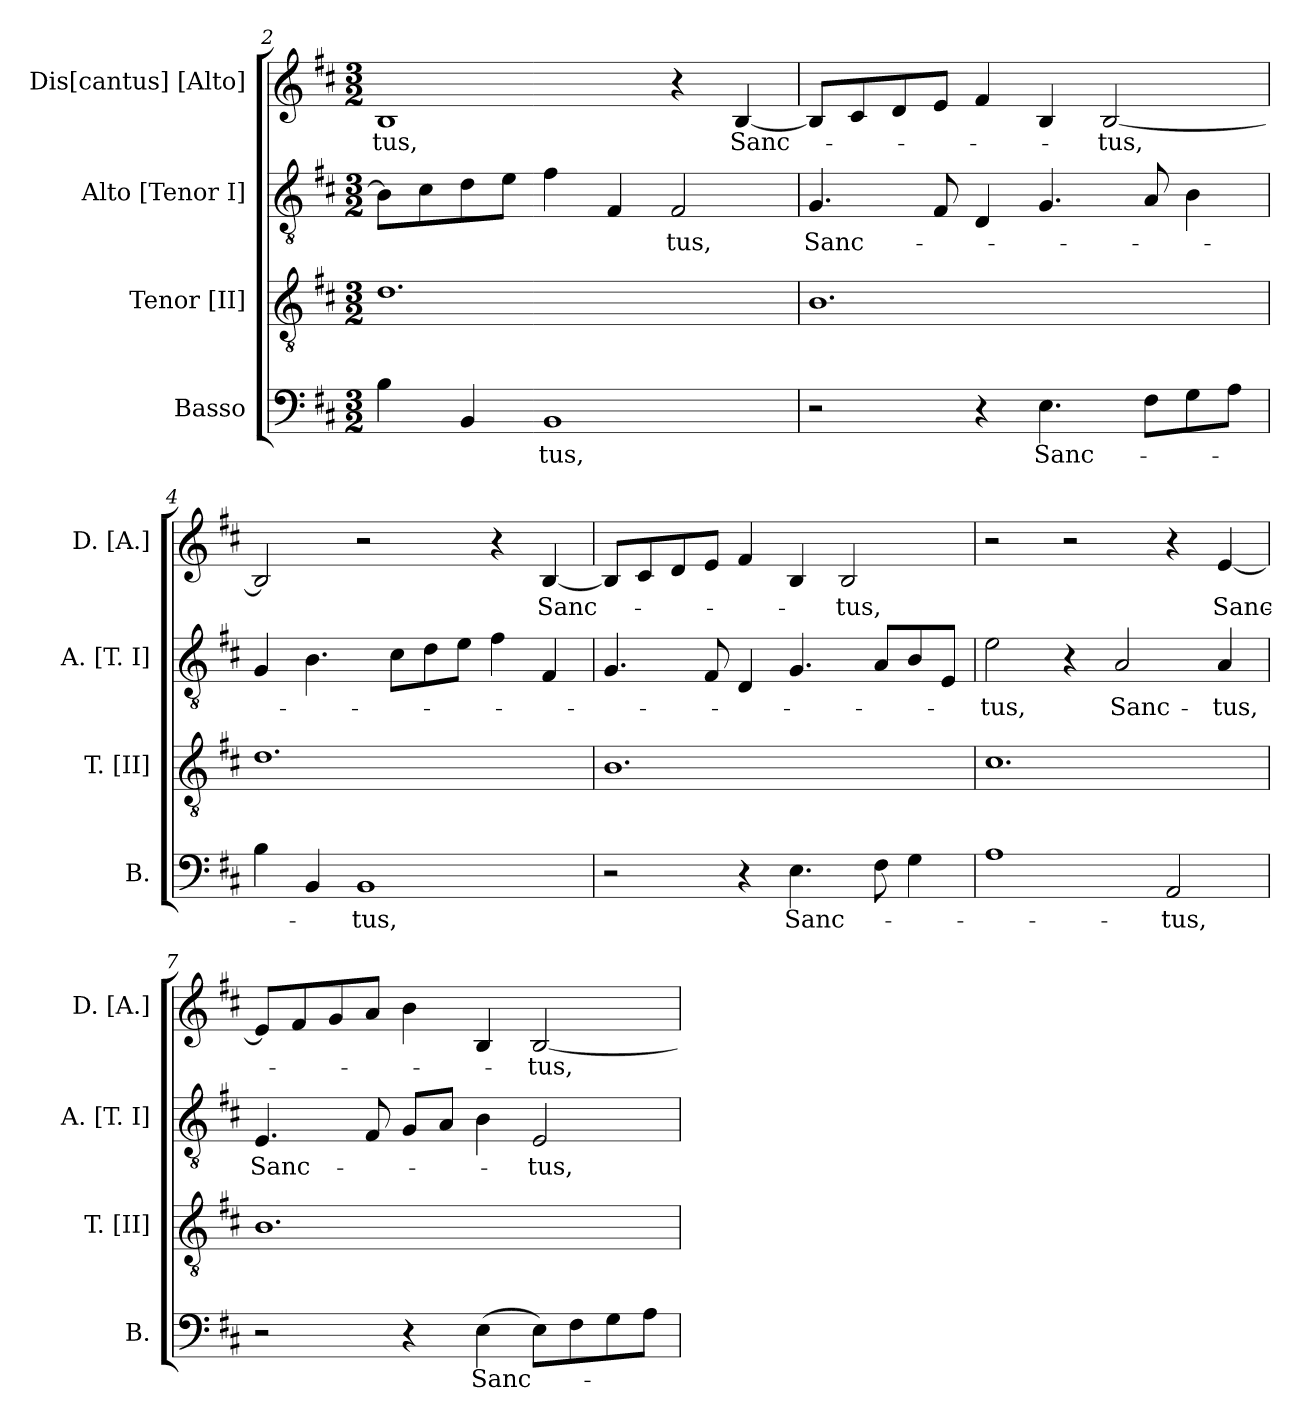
**kern	**text	**kern	**kern	**text	**kern	**text
*part4	*part4	*part3	*part2	*part2	*part1	*part1
*staff4	*staff4	*staff3	*staff2	*staff2	*staff1	*staff1
*I"Basso	*	*I"Tenor [II]	*I"Alto [Tenor I]	*	*I"Dis[cantus] [Alto]	*
*I'B.	*	*I'T. [II]	*I'A. [T. I]	*	*I'D. [A.]	*
*clefF4	*	*clefGv2	*clefGv2	*	*clefG2	*
*	*	*ITrd7c12	*ITrd7c12	*	*	*
*k[f#c#]	*	*k[f#c#]	*k[f#c#]	*	*k[f#c#]	*
*D:	*	*D:	*D:	*	*D:	*
*M3/2	*	*M3/2	*M3/2	*	*M3/2	*
=2	=2	=2	=2	=2	=2	=2
!	!	!	!	!	!	!LO:LY:b:color=#000000
4Bi\	.	1.Di	8BBi\L]	.	1Bi	-tus,
.	.	.	8C#i\	.	.	.
4BBi/	.	.	8Di\	.	.	.
.	.	.	8Ei\J	.	.	.
!	!LO:LY:b:color=#000000	!	!	!	!	!
1BBi	-tus,	.	4F#i\	.	.	.
.	.	.	4FF#i/	.	.	.
!	!	!	!	!LO:LY:b:color=#000000	!	!
.	.	.	2FF#i/	-tus,	4r	.
!	!	!	!	!	!	!LO:LY:b:color=#000000
.	.	.	.	.	[<4Bi/	Sanc-
=3	=3	=3	=3	=3	=3	=3
!	!	!	!	!LO:LY:b:color=#000000	!	!
2r	.	1.BBi	4.GGi/	Sanc-	8Bi/L]	.
.	.	.	.	.	8c#i/	.
.	.	.	.	.	8di/	.
.	.	.	8FF#i/	.	8ei/J	.
4r	.	.	4DDi/	.	4f#i/	.
!	!LO:LY:b:color=#000000	!	!	!	!	!
4.Ei\	Sanc-	.	4.GGi/	.	4Bi/	.
!	!	!	!	!	!	!LO:LY:b:color=#000000
.	.	.	.	.	[<2Bi/	-tus,
8F#i\L	.	.	8AAi/	.	.	.
8Gi\	.	.	4BBi\	.	.	.
8Ai\J	.	.	.	.	.	.
=4	=4	=4	=4	=4	=4	=4
4Bi\	.	1.Di	4GGi/	.	2Bi/]	.
4BBi/	.	.	4.BBi\	.	.	.
!	!LO:LY:b:color=#000000	!	!	!	!	!
1BBi	-tus,	.	.	.	2r	.
.	.	.	8C#i\L	.	.	.
.	.	.	8Di\	.	.	.
.	.	.	8Ei\J	.	.	.
.	.	.	4F#i\	.	4r	.
!	!	!	!	!	!	!LO:LY:b:color=#000000
.	.	.	4FF#i/	.	[<4Bi/	Sanc-
!!LO:LB:g=z
=5	=5	=5	=5	=5	=5	=5
2r	.	1.BBi	4.GGi/	.	8Bi/L]	.
.	.	.	.	.	8c#i/	.
.	.	.	.	.	8di/	.
.	.	.	8FF#i/	.	8ei/J	.
4r	.	.	4DDi/	.	4f#i/	.
!	!LO:LY:b:color=#000000	!	!	!	!	!
4.Ei\	Sanc-	.	4.GGi/	.	4Bi/	.
!	!	!	!	!	!	!LO:LY:b:color=#000000
.	.	.	.	.	2Bi/	-tus,
8F#i\	.	.	8AAi/L	.	.	.
4Gi\	.	.	8BBi/	.	.	.
.	.	.	8EEi/J	.	.	.
=6	=6	=6	=6	=6	=6	=6
!	!	!	!	!LO:LY:b:color=#000000	!	!
1Ai	.	1.C#i	2Ei\	-tus,	2r	.
.	.	.	4r	.	2r	.
!	!	!	!	!LO:LY:b:color=#000000	!	!
.	.	.	2AAi/	Sanc-	.	.
!	!LO:LY:b:color=#000000	!	!	!	!	!
2AAi/	-tus,	.	.	.	4r	.
!	!	!	!	!LO:LY:b:color=#000000	!	!
!	!	!	!	!	!	!LO:LY:b:color=#000000
.	.	.	4AAi/	-tus,	[<4ei/	Sanc-
=7	=7	=7	=7	=7	=7	=7
!	!	!	!	!LO:LY:b:color=#000000	!	!
2r	.	1.BBi	4.EEi/	Sanc-	8ei/L]	.
.	.	.	.	.	8f#i/	.
.	.	.	.	.	8gi/	.
.	.	.	8FF#i/	.	8ai/J	.
4r	.	.	8GGi/L	.	4bi\	.
.	.	.	8AAi/J	.	.	.
!	!LO:LY:b:color=#000000	!	!	!	!	!
(4Ei\	Sanc-	.	4BBi\	.	4Bi/	.
!	!	!	!	!LO:LY:b:color=#000000	!	!
!	!	!	!	!	!	!LO:LY:b:color=#000000
8Ei\L)	.	.	2EEi/	-tus,	[<2Bi/	-tus,
8F#i\	.	.	.	.	.	.
8Gi\	.	.	.	.	.	.
8Ai\J	.	.	.	.	.	.
=	=	=	=	=	=	=
*-	*-	*-	*-	*-	*-	*-
